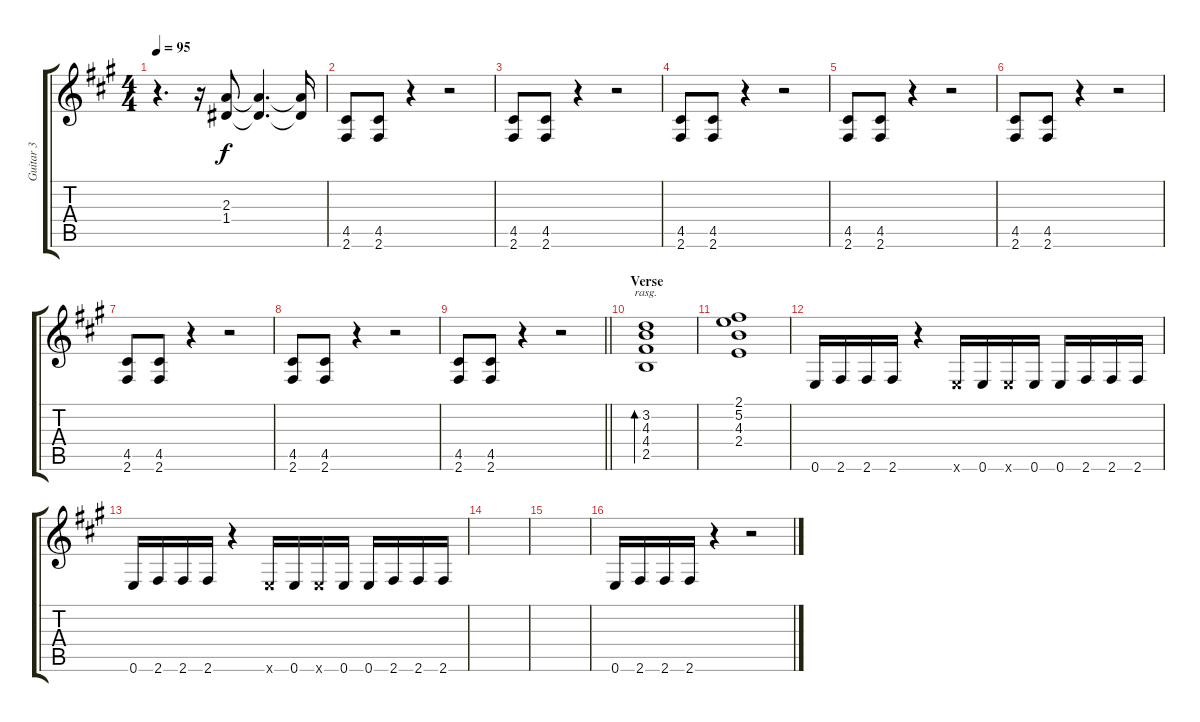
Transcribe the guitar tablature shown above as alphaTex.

\track ("Guitar 3" "Guitar 3") {instrument overdrivenguitar}
\staff {score tabs}
\tuning (E4 B3 G3 D3 A2 E2) {hide}
\ts (4 4)
\tempo 95
\clef g2
\ks a
r.4{d dy f instrument overdrivenguitar} r.16 (2.3 1.4).8 (2.3{t} 1.4{t}).4{d} (2.3{t} 1.4{t}).16 |
(4.5 2.6).8 (4.5 2.6).8 r.4 r.2 |
(4.5 2.6).8 (4.5 2.6).8 r.4 r.2 |
(4.5 2.6).8 (4.5 2.6).8 r.4 r.2 |
(4.5 2.6).8 (4.5 2.6).8 r.4 r.2 |
(4.5 2.6).8 (4.5 2.6).8 r.4 r.2 |
(4.5 2.6).8 (4.5 2.6).8 r.4 r.2 |
(4.5 2.6).8 (4.5 2.6).8 r.4 r.2 |
\barLineRight lightlight
(4.5 2.6).8 (4.5 2.6).8 r.4 r.2 |
\section ("" "Verse")
(3.2 4.3 4.4 2.5).1{bd 120 rasg ii} |
(2.1 5.2 4.3 2.4).1 |
0.6.16 2.6.16 2.6.16 2.6.16 r.4 0.6{x}.16 0.6.16 0.6{x}.16 0.6.16 0.6.16 2.6.16 2.6.16 2.6.16 |
0.6.16 2.6.16 2.6.16 2.6.16 r.4 0.6{x}.16 0.6.16 0.6{x}.16 0.6.16 0.6.16 2.6.16 2.6.16 2.6.16 |
|
|
0.6.16 2.6.16 2.6.16 2.6.16 r.4 r.2
